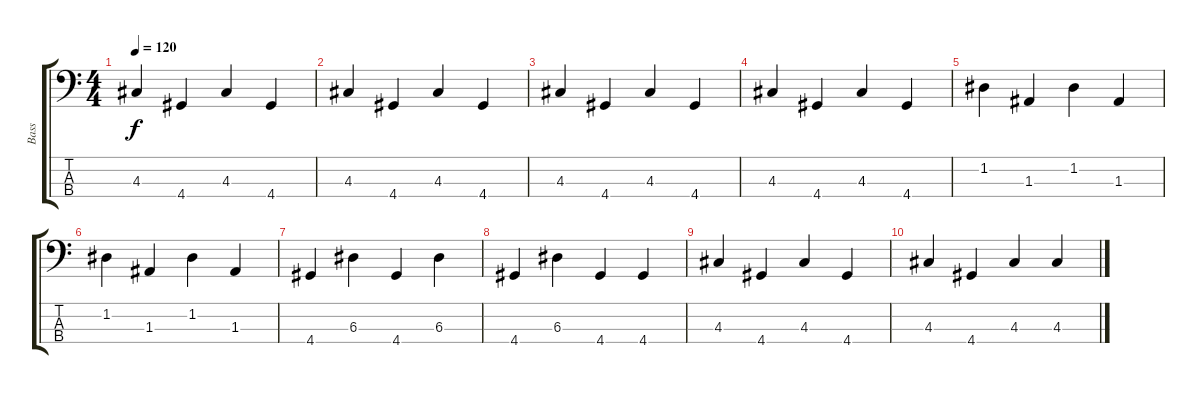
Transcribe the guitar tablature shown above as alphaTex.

\track ("Bass" "Bass") {instrument electricbassfinger}
\staff {score tabs}
\tuning (G2 D2 A1 E1) {hide}
\ts (4 4)
\tempo 120
\clef f4
\ks c
4.3.4{dy f} 4.4.4 4.3.4 4.4.4 |
4.3.4 4.4.4 4.3.4 4.4.4 |
4.3.4 4.4.4 4.3.4 4.4.4 |
4.3.4 4.4.4 4.3.4 4.4.4 |
1.2.4 1.3.4 1.2.4 1.3.4 |
1.2.4 1.3.4 1.2.4 1.3.4 |
4.4.4 6.3.4 4.4.4 6.3.4 |
4.4.4 6.3.4 4.4.4 4.4.4 |
4.3.4 4.4.4 4.3.4 4.4.4 |
4.3.4 4.4.4 4.3.4 4.3.4
